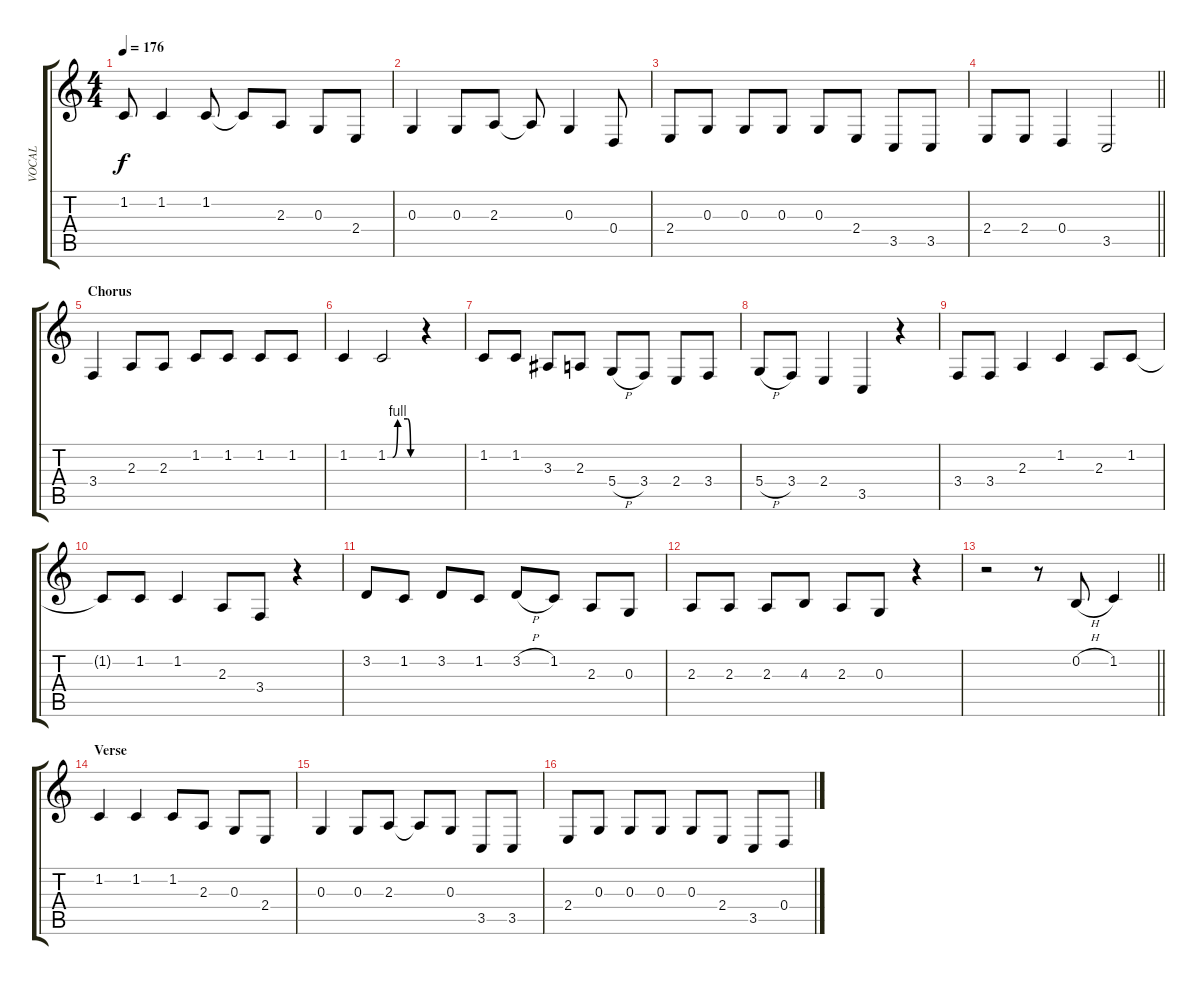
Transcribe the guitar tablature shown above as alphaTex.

\track ("VOCAL" "VOCAL") {instrument altosax}
\staff {score tabs}
\tuning (E4 B3 G3 D3 A2 E2) {hide}
\ts (4 4)
\tempo 176
\clef g2
\ks c
1.2.8{dy f} 1.2.4 1.2.8 1.2{t}.8 2.3.8 0.3.8 2.4.8 |
0.3.4 0.3.8 2.3.8 2.3{t}.8 0.3.4 0.4.8 |
2.4.8 0.3.8 0.3.8 0.3.8 0.3.8 2.4.8 3.5.8 3.5.8 |
\barLineRight lightlight
2.4.8 2.4.8 0.4.4 3.5.2 |
\section ("" "Chorus")
3.4.4 2.3.8 2.3.8 1.2.8 1.2.8 1.2.8 1.2.8 |
1.2.4 1.2{be (custom 0 0 10 0 20 4 40 4 46 0 60 0)}.2 r.4 |
1.2.8 1.2.8 3.3.8 2.3.8 5.4{h}.8 3.4.8 2.4.8 3.4.8 |
5.4{h}.8 3.4.8 2.4.4 3.5.4 r.4 |
3.4.8 3.4.8 2.3.4 1.2.4 2.3.8 1.2.8 |
1.2{t}.8 1.2.8 1.2.4 2.3.8 3.4.8 r.4 |
3.2.8 1.2.8 3.2.8 1.2.8 3.2{h}.8 1.2.8 2.3.8 0.3.8 |
2.3.8 2.3.8 2.3.8 4.3.8 2.3.8 0.3.8 r.4 |
\barLineRight lightlight
r.2 r.8 0.2{h}.8 1.2.4 |
\section ("" "Verse")
1.2.4 1.2.4 1.2.8 2.3.8 0.3.8 2.4.8 |
0.3.4 0.3.8 2.3.8 2.3{t}.8 0.3.8 3.5.8 3.5.8 |
2.4.8 0.3.8 0.3.8 0.3.8 0.3.8 2.4.8 3.5.8 0.4.8
